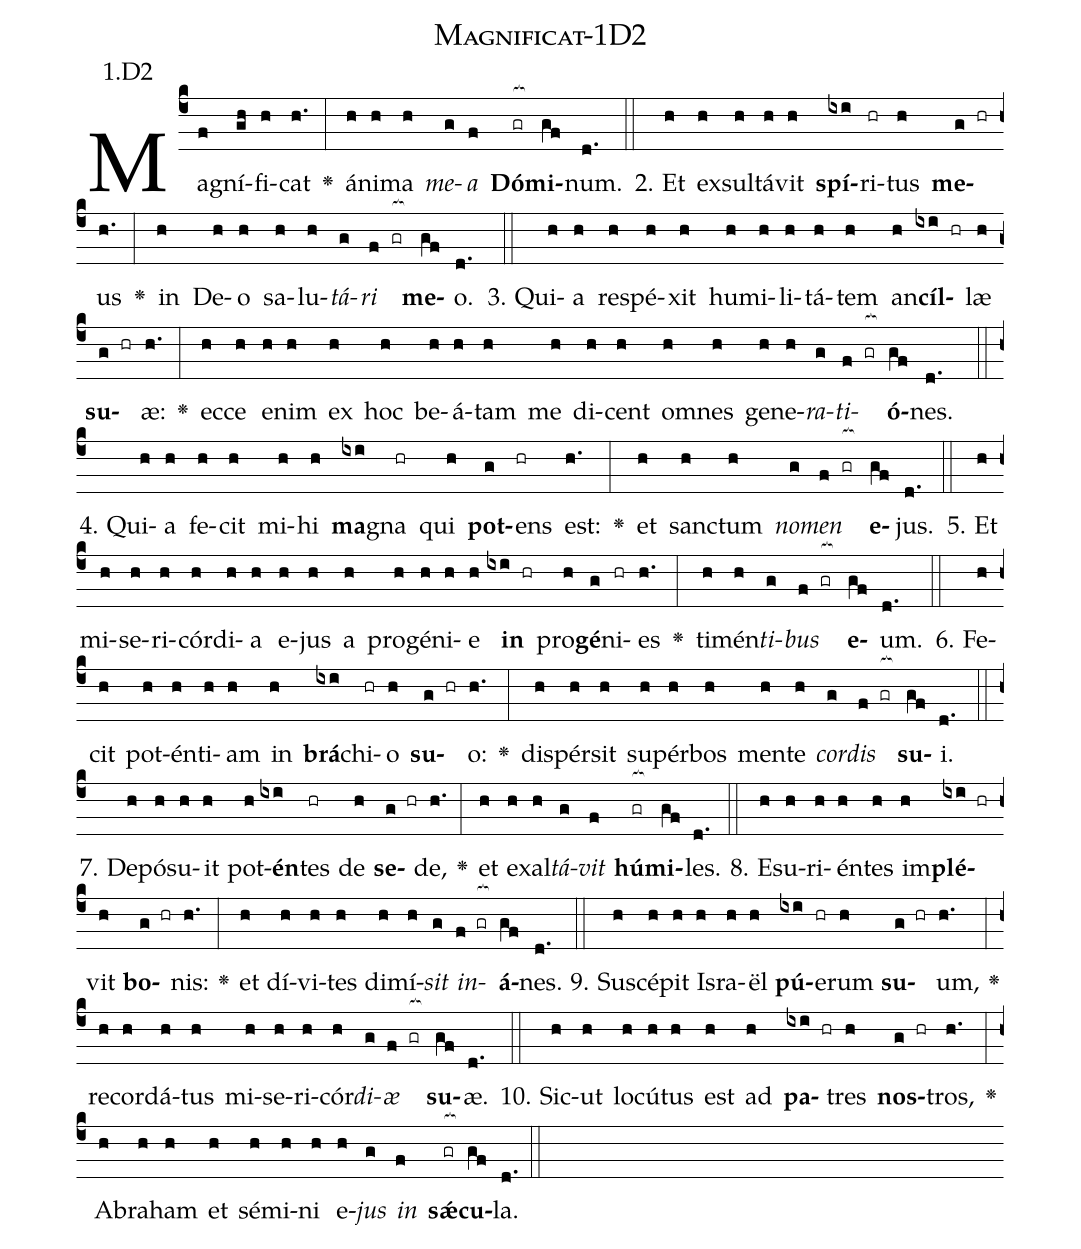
name: Magnificat-1D2;
annotation: 1.D2;
%%
(c4)Ma(f)gní(gh)fi(h)cat(h.) <v>\greheightstar</v>(:) á(h)ni(h)ma(h) <i>me</i>(g)<i>a</i>(f) <b>Dó</b>(gr[ocb:1{])<b>mi</b>(gf[ocb:0}])num.(d.) (::)
2. Et(h) ex(h)sul(h)tá(h)vit(h) <b>spí</b>(ixi)ri(hr)tus(h) <b>me</b>(g hr)us(h.) <v>\greheightstar</v>(:) in(h) De(h)o(h) sa(h)lu(h)<i>tá</i>(g)<i>ri</i>(f gr[ocb:1{]) <b>me</b>(gf[ocb:0}])o.(d.) (::)
3. Qui(h)a(h) re(h)spé(h)xit(h) hu(h)mi(h)li(h)tá(h)tem(h) an(h)<b>cíl</b>(ixi hr)læ(h) <b>su</b>(g hr)æ:(h.) <v>\greheightstar</v>(:) ec(h)ce(h) e(h)nim(h) ex(h) hoc(h) be(h)á(h)tam(h) me(h) di(h)cent(h) om(h)nes(h) ge(h)ne(h)<i>ra</i>(g)<i>ti</i>(f gr[ocb:1{])<b>ó</b>(gf[ocb:0}])nes.(d.) (::)
4. Qui(h)a(h) fe(h)cit(h) mi(h)hi(h) <b>ma</b>(ixi)gna(hr) qui(h) <b>pot</b>(g)ens(hr) est:(h.) <v>\greheightstar</v>(:) et(h) sanc(h)tum(h) <i>no</i>(g)<i>men</i>(f gr[ocb:1{]) <b>e</b>(gf[ocb:0}])jus.(d.) (::)
5. Et(h) mi(h)se(h)ri(h)cór(h)di(h)a(h) e(h)jus(h) a(h) pro(h)gé(h)ni(h)e(h) <b>in</b>(ixi hr) pro(h)<b>gé</b>(g)ni(hr)es(h.) <v>\greheightstar</v>(:) ti(h)mén(h)<i>ti</i>(g)<i>bus</i>(f gr[ocb:1{]) <b>e</b>(gf[ocb:0}])um.(d.) (::)
6. Fe(h)cit(h) pot(h)én(h)ti(h)am(h) in(h) <b>brá</b>(ixi)chi(hr)o(h) <b>su</b>(g hr)o:(h.) <v>\greheightstar</v>(:) di(h)spér(h)sit(h) su(h)pér(h)bos(h) men(h)te(h) <i>cor</i>(g)<i>dis</i>(f gr[ocb:1{]) <b>su</b>(gf[ocb:0}])i.(d.) (::)
7. De(h)pó(h)su(h)it(h) pot(h)<b>én</b>(ixi)tes(hr) de(h) <b>se</b>(g hr)de,(h.) <v>\greheightstar</v>(:) et(h) ex(h)al(h)<i>tá</i>(g)<i>vit</i>(f) <b>hú</b>(gr[ocb:1{])<b>mi</b>(gf[ocb:0}])les.(d.) (::)
8. E(h)su(h)ri(h)én(h)tes(h) im(h)<b>plé</b>(ixi hr)vit(h) <b>bo</b>(g hr)nis:(h.) <v>\greheightstar</v>(:) et(h) dí(h)vi(h)tes(h) di(h)mí(h)<i>sit</i>(g) <i>in</i>(f gr[ocb:1{])<b>á</b>(gf[ocb:0}])nes.(d.) (::)
9. Su(h)scé(h)pit(h) Is(h)ra(h)ël(h) <b>pú</b>(ixi)e(hr)rum(h) <b>su</b>(g hr)um,(h.) <v>\greheightstar</v>(:) re(h)cor(h)dá(h)tus(h) mi(h)se(h)ri(h)cór(h)<i>di</i>(g)<i>æ</i>(f gr[ocb:1{]) <b>su</b>(gf[ocb:0}])æ.(d.) (::)
10. Sic(h)ut(h) lo(h)cú(h)tus(h) est(h) ad(h) <b>pa</b>(ixi hr)tres(h) <b>nos</b>(g hr)tros,(h.) <v>\greheightstar</v>(:) A(h)bra(h)ham(h) et(h) sé(h)mi(h)ni(h) e(h)<i>jus</i>(g) <i>in</i>(f) <b>sǽ</b>(gr[ocb:1{])<b>cu</b>(gf[ocb:0}])la.(d.) (::)
